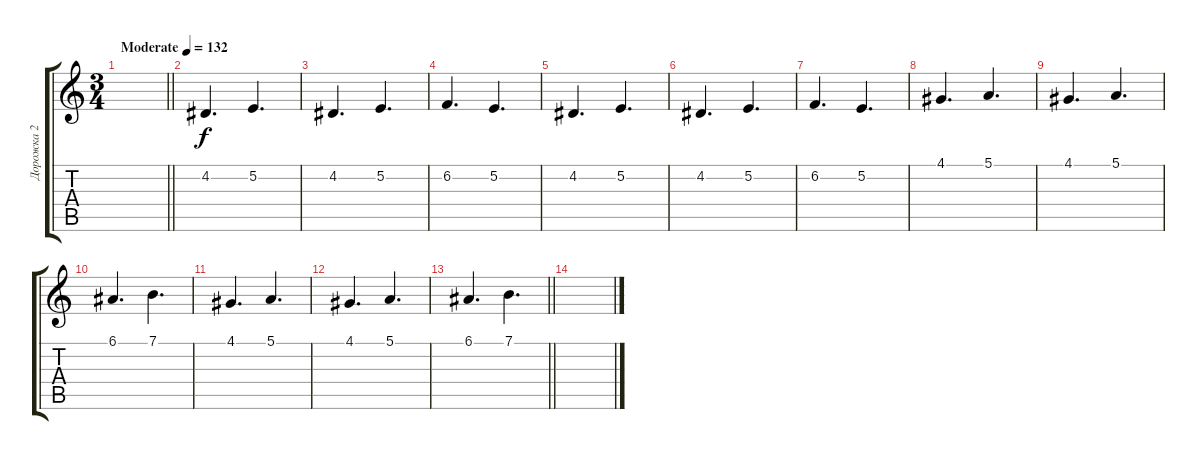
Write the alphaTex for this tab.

\track ("Дорожка 2" "Дорожка 2") {instrument pad7halo}
\staff {score tabs}
\tuning (E4 B3 G3 D3 A2 E2) {hide}
\ts (3 4)
\tempo (132 "Moderate")
\clef g2
\barLineRight lightlight
\ks c
|
\section ("" "")
4.2.4{d} 5.2.4{d} |
4.2.4{d} 5.2.4{d} |
6.2.4{d} 5.2.4{d} |
4.2.4{d} 5.2.4{d} |
4.2.4{d} 5.2.4{d} |
6.2.4{d} 5.2.4{d} |
4.1.4{d} 5.1.4{d} |
4.1.4{d} 5.1.4{d} |
6.1.4{d} 7.1.4{d} |
4.1.4{d} 5.1.4{d} |
4.1.4{d} 5.1.4{d} |
\barLineRight lightlight
6.1.4{d} 7.1.4{d} |
\section ("" "")
